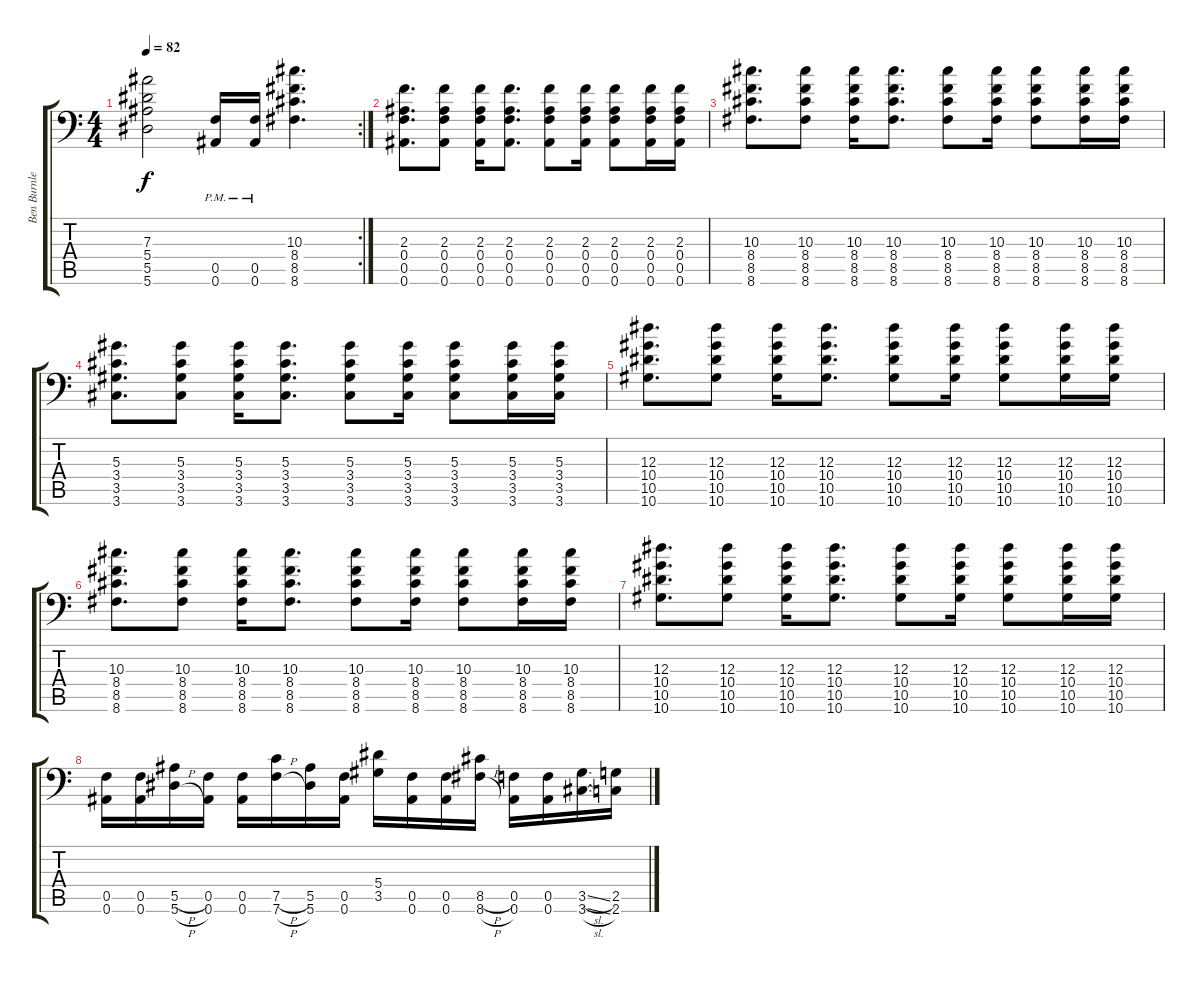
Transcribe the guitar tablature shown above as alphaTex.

\track ("Ben Burnley Gtr 2" "Ben Burnle") {instrument distortionguitar}
\staff {score tabs}
\tuning (C4 G3 Eb3 Bb2 F2 Bb1) {hide}
\rc 2
\ts (4 4)
\tempo 82
\clef f4
\ks c
(7.3 5.4 5.5 5.6).2{dy f} (0.5{pm} 0.6{pm}).16 (0.5{pm} 0.6{pm}).16 (10.3 8.4 8.5 8.6).4{d} |
(2.3 0.4 0.5 0.6).8{d} (2.3 0.4 0.5 0.6).8 (2.3 0.4 0.5 0.6).16 (2.3 0.4 0.5 0.6).8{d} (2.3 0.4 0.5 0.6).8 (2.3 0.4 0.5 0.6).16 (2.3 0.4 0.5 0.6).8 (2.3 0.4 0.5 0.6).16 (2.3 0.4 0.5 0.6).16 |
(10.3 8.4 8.5 8.6).8{d} (10.3 8.4 8.5 8.6).8 (10.3 8.4 8.5 8.6).16 (10.3 8.4 8.5 8.6).8{d} (10.3 8.4 8.5 8.6).8 (10.3 8.4 8.5 8.6).16 (10.3 8.4 8.5 8.6).8 (10.3 8.4 8.5 8.6).16 (10.3 8.4 8.5 8.6).16 |
(5.3 3.4 3.5 3.6).8{d} (5.3 3.4 3.5 3.6).8 (5.3 3.4 3.5 3.6).16 (5.3 3.4 3.5 3.6).8{d} (5.3 3.4 3.5 3.6).8 (5.3 3.4 3.5 3.6).16 (5.3 3.4 3.5 3.6).8 (5.3 3.4 3.5 3.6).16 (5.3 3.4 3.5 3.6).16 |
(12.3 10.4 10.5 10.6).8{d} (12.3 10.4 10.5 10.6).8 (12.3 10.4 10.5 10.6).16 (12.3 10.4 10.5 10.6).8{d} (12.3 10.4 10.5 10.6).8 (12.3 10.4 10.5 10.6).16 (12.3 10.4 10.5 10.6).8 (12.3 10.4 10.5 10.6).16 (12.3 10.4 10.5 10.6).16 |
(10.3 8.4 8.5 8.6).8{d} (10.3 8.4 8.5 8.6).8 (10.3 8.4 8.5 8.6).16 (10.3 8.4 8.5 8.6).8{d} (10.3 8.4 8.5 8.6).8 (10.3 8.4 8.5 8.6).16 (10.3 8.4 8.5 8.6).8 (10.3 8.4 8.5 8.6).16 (10.3 8.4 8.5 8.6).16 |
(12.3 10.4 10.5 10.6).8{d} (12.3 10.4 10.5 10.6).8 (12.3 10.4 10.5 10.6).16 (12.3 10.4 10.5 10.6).8{d} (12.3 10.4 10.5 10.6).8 (12.3 10.4 10.5 10.6).16 (12.3 10.4 10.5 10.6).8 (12.3 10.4 10.5 10.6).16 (12.3 10.4 10.5 10.6).16 |
(0.5 0.6).16 (0.5 0.6).16 (5.5{h} 5.6{h}).16 (0.5 0.6).16 (0.5 0.6).16 (7.5{h} 7.6{h}).16 (5.5 5.6).16 (0.5 0.6).16 (5.4 3.5).16 (0.5 0.6).16 (0.5 0.6).16 (8.5{h} 8.6{h}).16 (0.5 0.6).16 (0.5 0.6).16 (3.5{sl} 3.6{sl}).16 (2.5 2.6).16
